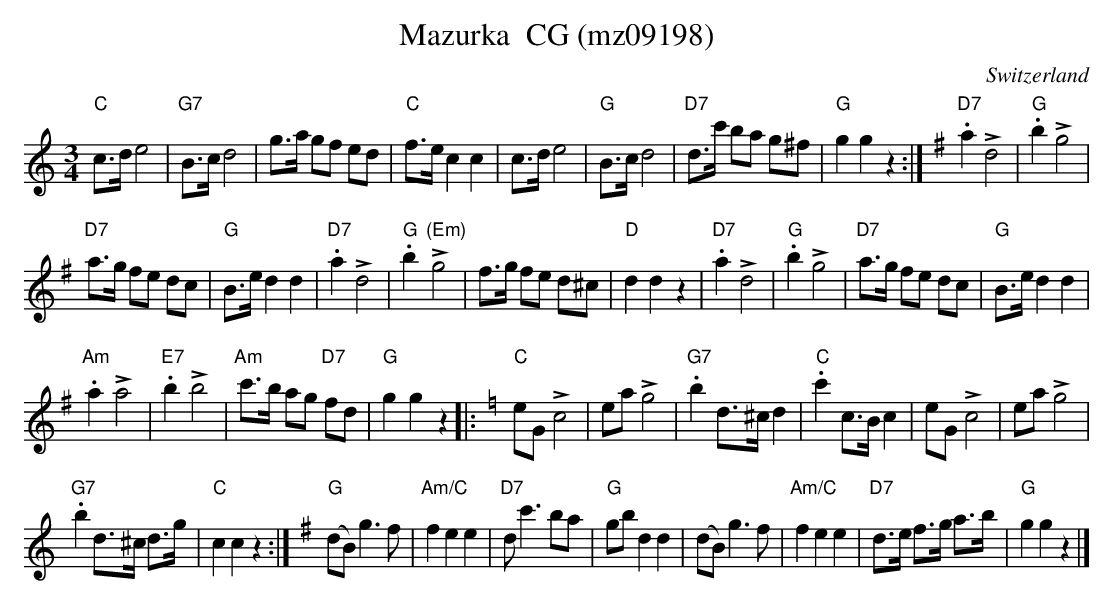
X:1
T:Mazurka  CG (mz09198)
M:3/4
L:1/8
O:Switzerland
K:C major
"C"c>de4 | "G7"B>cd4 | g>a gf ed | "C"f>ec2c2 | c>de4 | "G"B>cd4 | "D7"d>c' ba g^f | "G"g2g2z2 :| [K:G]  "D7".a2!>!d4 | "G".b2 !>!g4 |
"D7"a>g fe dc | "G"B>ed2d2 | "D7".a2!>!d4 | "G".b2 !>!"(Em)"g4 | f>g fe d^c | "D"d2d2z2 | "D7".a2!>!d4 | "G".b2 !>!g4 | "D7"a>g fe dc | "G"B>ed2d2 |
"Am".a2!>!a4 | "E7".b2!>!b4 | "Am"c'>b ag "D7"fd | "G"g2g2z2 |: [K:C]  "C"eG!>!c4 | ea!>!g4 | "G7".b2 d>^cd2 | "C".c'2c>Bc2 |  eG!>!c4 | ea!>!g4 |
"G7".b2 d>^c d>g | "C"c2c2z2 :| [K:G] ("G"dB) g3f | "Am/C"f2e2e2 | "D7"dc'3ba | "G"gbd2d2 | (dB) g3f | "Am/C"f2e2e2 | "D7"d>e f>g a>b | "G"g2g2z2 |]
